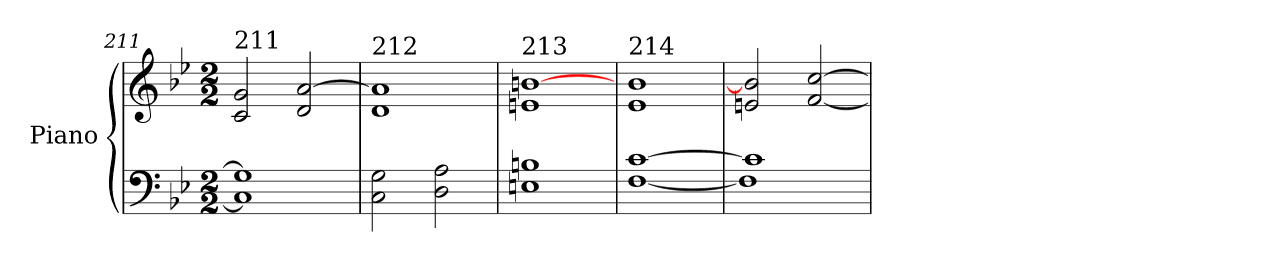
**kern	**kern
*part1	*part1
*staff2	*staff1
*I"Piano	*
*I'Pno	*
!!LO:PB:g=z
*clefF4	*clefG2
*k[b-e-]	*k[b-e-]
*B-:	*B-:
*M2/2	*M2/2
=211	=211
*^	*
*	*^	*
!	!	!	!LO:TX:a:t=211
1ryy	1G]	1C]	2c/ 2g/
.	.	.	2d/ [2a/
*v	*v	*v	*
=212	=212
*	*^
!	!LO:TX:a:t=212	!
2C\ 2G\	1a]	1d
2D\ 2A\	.	.
=213	=213	=213
*^	*	*
!	!	!LO:TX:a:t=213	!
1Bn	1En	[1bn	1en
=214	=214	=214	=214
!	!	!LO:TX:a:t=214	!
[1c	[1F	1b-	1e-
=215	=215	=215	=215
*	*^	*	*
!	!	!	!LO:TX:a:t=215	!
*	*	*	*v	*v
1ryy	1c]	1F]	2en/ 2b/]
.	.	.	[2f/ [2cc/
*v	*v	*v	*
=	=
*-	*-
